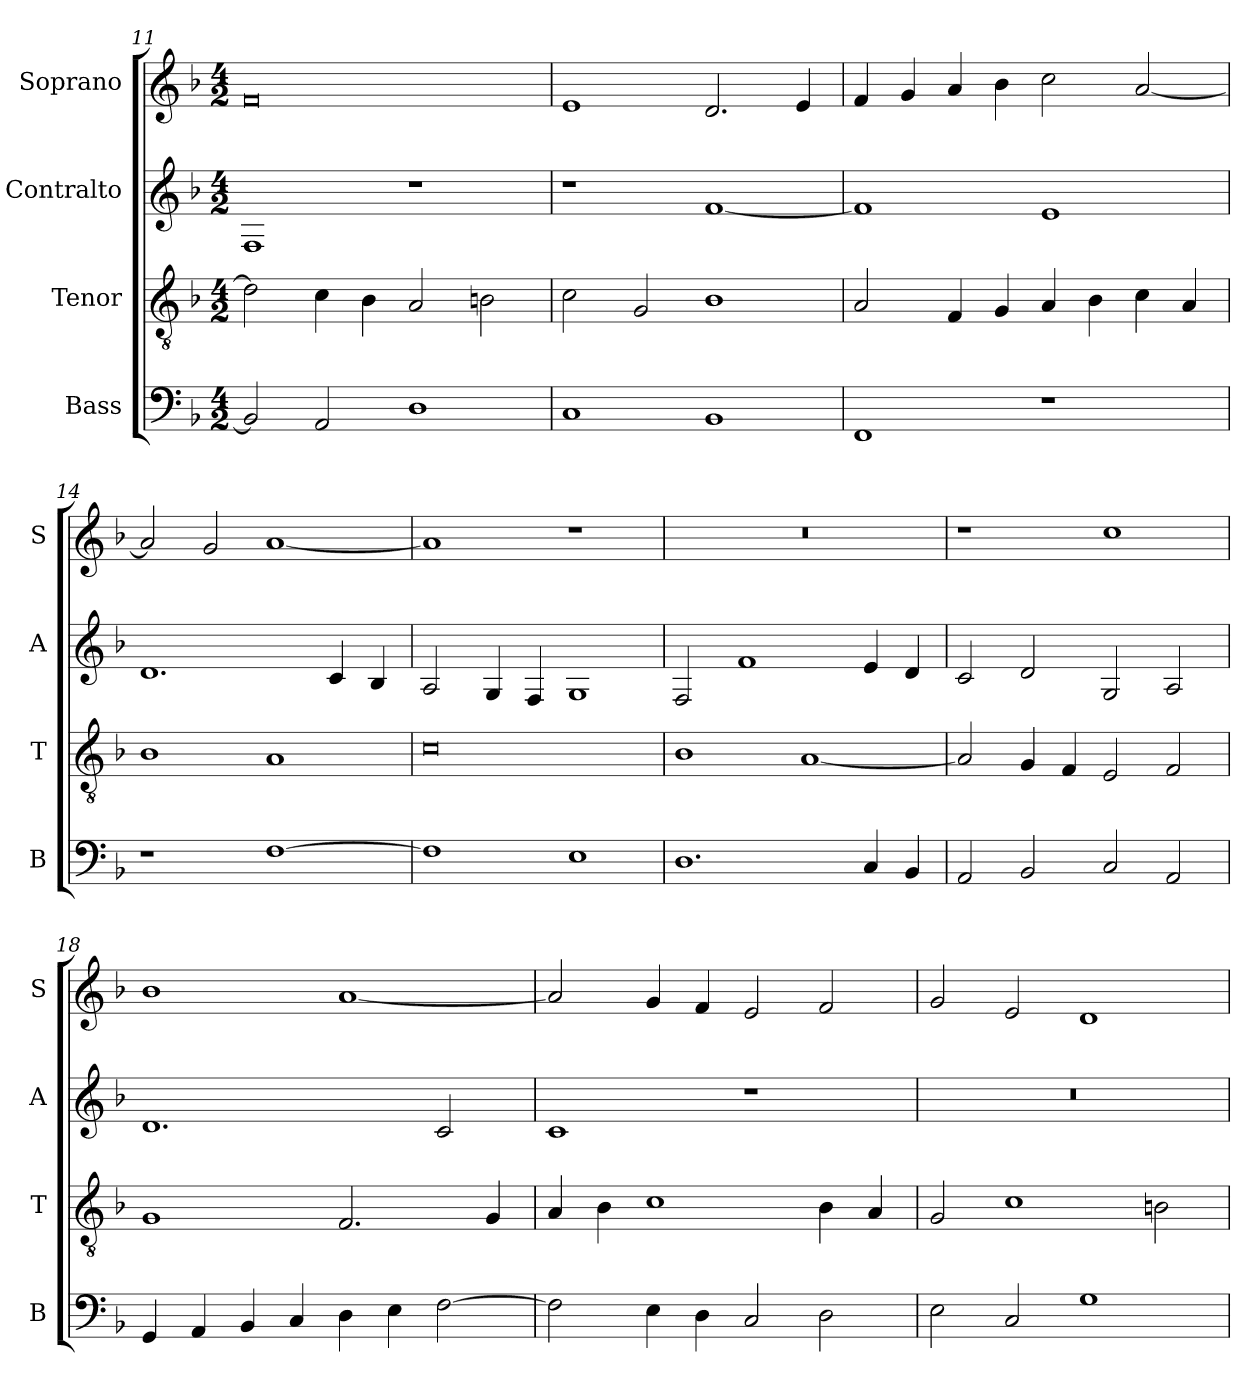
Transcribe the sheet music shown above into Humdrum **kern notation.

**kern	**kern	**kern	**kern
*part4	*part3	*part2	*part1
*staff4	*staff3	*staff2	*staff1
*I"Bass	*I"Tenor	*I"Contralto	*I"Soprano
*I'B	*I'T	*I'A	*I'S
*clefF4	*clefGv2	*clefG2	*clefG2
*k[b-]	*k[b-]	*k[b-]	*k[b-]
*F:ion	*F:ion	*F:ion	*F:ion
*M4/2	*M4/2	*M4/2	*M4/2
=11	=11	=11	=11
2BB-]	2d]	1F	0f
2AA	4c	.	.
.	4B-	.	.
1D	2A	1r	.
.	2Bn	.	.
=12	=12	=12	=12
1C	2c	1r	1e
.	2G	.	.
1BB-	1B-	[1f	2.d
.	.	.	4e
=13	=13	=13	=13
1FF	2A	1f]	4f
.	.	.	4g
.	4F	.	4a
.	4G	.	4b-
1r	4A	1e	2cc
.	4B-	.	.
.	4c	.	[2a
.	4A	.	.
=14	=14	=14	=14
1r	1B-	1.d	2a]
.	.	.	2g
[1F	1A	.	[1a
.	.	4c	.
.	.	4B-	.
=15	=15	=15	=15
1F]	0c	2A	1a]
.	.	4G	.
.	.	4F	.
1E	.	1G	1r
=16	=16	=16	=16
1.D	1B-	2F	0r
.	.	1f	.
.	[1A	.	.
4C	.	4e	.
4BB-	.	4d	.
=17	=17	=17	=17
2AA	2A]	2c	1r
2BB-	4G	2d	.
.	4F	.	.
2C	2E	2G	1cc
2AA	2F	2A	.
=18	=18	=18	=18
4GG	1G	1.d	1b-
4AA	.	.	.
4BB-	.	.	.
4C	.	.	.
4D	2.F	.	[1a
4E	.	.	.
[2F	.	2c	.
.	4G	.	.
=19	=19	=19	=19
2F]	4A	1c	2a]
.	4B-	.	.
4E	1c	.	4g
4D	.	.	4f
2C	.	1r	2e
2D	4B-	.	2f
.	4A	.	.
=20	=20	=20	=20
2E	2G	0r	2g
2C	1c	.	2e
1G	.	.	1d
.	2Bn	.	.
=	=	=	=
*-	*-	*-	*-
